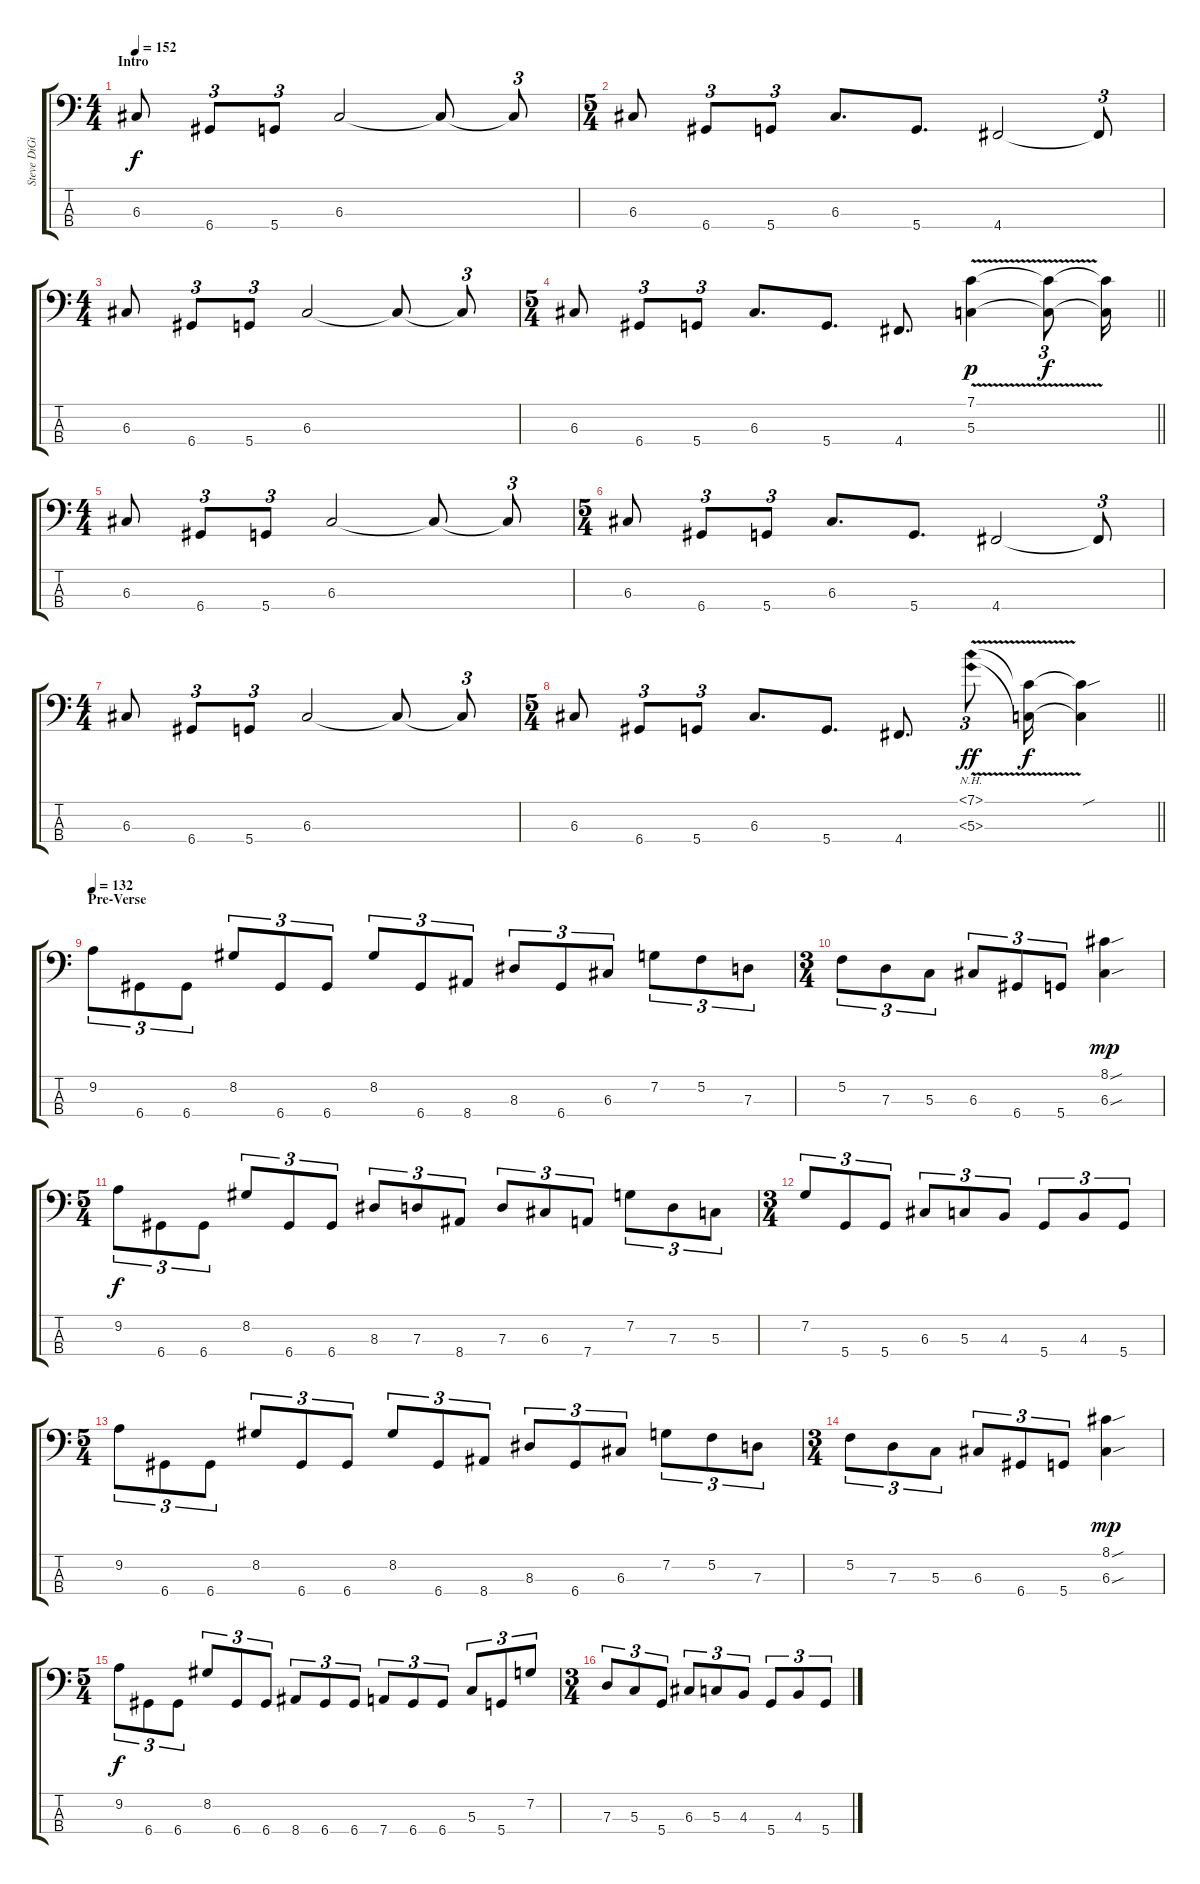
\track ("Steve DiGiorgio" "Steve DiGi") {instrument electricbassfinger}
\staff {score tabs}
\tuning (F2 C2 G1 D1) {hide}
\ts (4 4)
\section ("" "Intro")
\tempo 152
\clef f4
\ks c
6.3.8{dy f instrument electricbassfinger} 6.4.8{tu (3 2)} 5.4.8{tu (3 2)} 6.3.2 6.3{t}.8 6.3{t}.8{tu (3 2)} |
\ts (5 4)
6.3.8 6.4.8{tu (3 2)} 5.4.8{tu (3 2)} 6.3.8{d} 5.4.8{d} 4.4.2 4.4{t}.8{tu (3 2)} |
\ts (4 4)
6.3.8 6.4.8{tu (3 2)} 5.4.8{tu (3 2)} 6.3.2 6.3{t}.8 6.3{t}.8{tu (3 2)} |
\ts (5 4)
\barLineRight lightlight
6.3.8 6.4.8{tu (3 2)} 5.4.8{tu (3 2)} 6.3.8{d} 5.4.8{d} 4.4.8{d} (7.1{v} 5.3).4{dy p} (7.1{t} 5.3{t}).8{tu (3 2) dy f} (7.1{t} 5.3{t}).16 |
\ts (4 4)
6.3.8 6.4.8{tu (3 2)} 5.4.8{tu (3 2)} 6.3.2 6.3{t}.8 6.3{t}.8{tu (3 2)} |
\ts (5 4)
6.3.8 6.4.8{tu (3 2)} 5.4.8{tu (3 2)} 6.3.8{d} 5.4.8{d} 4.4.2 4.4{t}.8{tu (3 2)} |
\ts (4 4)
6.3.8 6.4.8{tu (3 2)} 5.4.8{tu (3 2)} 6.3.2 6.3{t}.8 6.3{t}.8{tu (3 2)} |
\ts (5 4)
\barLineRight lightlight
6.3.8{instrument electricbassfinger} 6.4.8{tu (3 2)} 5.4.8{tu (3 2)} 6.3.8{d} 5.4.8{d} 4.4.8{d} (7.1{nh v} 5.3{nh}).8{tu (3 2) dy ff instrument electricbassfinger} (7.1{t} 5.3{t}).16{dy f} (7.1{sou t} 5.3{t}).4 |
\section ("" "Pre-Verse")
\tempo 132
9.2.8{tu (3 2) instrument electricbassfinger} 6.4.8{tu (3 2)} 6.4.8{tu (3 2)} 8.2.8{tu (3 2)} 6.4.8{tu (3 2)} 6.4.8{tu (3 2)} 8.2.8{tu (3 2)} 6.4.8{tu (3 2)} 8.4.8{tu (3 2)} 8.3.8{tu (3 2)} 6.4.8{tu (3 2)} 6.3.8{tu (3 2)} 7.2.8{tu (3 2)} 5.2.8{tu (3 2)} 7.3.8{tu (3 2)} |
\ts (3 4)
5.2.8{tu (3 2)} 7.3.8{tu (3 2)} 5.3.8{tu (3 2)} 6.3.8{tu (3 2)} 6.4.8{tu (3 2)} 5.4.8{tu (3 2)} (8.1{sou} 6.3{sou}).4{dy mp} |
\ts (5 4)
9.2.8{tu (3 2) dy f} 6.4.8{tu (3 2)} 6.4.8{tu (3 2)} 8.2.8{tu (3 2)} 6.4.8{tu (3 2)} 6.4.8{tu (3 2)} 8.3.8{tu (3 2)} 7.3.8{tu (3 2)} 8.4.8{tu (3 2)} 7.3.8{tu (3 2)} 6.3.8{tu (3 2)} 7.4.8{tu (3 2)} 7.2.8{tu (3 2)} 7.3.8{tu (3 2)} 5.3.8{tu (3 2)} |
\ts (3 4)
7.2.8{tu (3 2)} 5.4.8{tu (3 2)} 5.4.8{tu (3 2)} 6.3.8{tu (3 2)} 5.3.8{tu (3 2)} 4.3.8{tu (3 2)} 5.4.8{tu (3 2)} 4.3.8{tu (3 2)} 5.4.8{tu (3 2)} |
\ts (5 4)
9.2.8{tu (3 2)} 6.4.8{tu (3 2)} 6.4.8{tu (3 2)} 8.2.8{tu (3 2)} 6.4.8{tu (3 2)} 6.4.8{tu (3 2)} 8.2.8{tu (3 2)} 6.4.8{tu (3 2)} 8.4.8{tu (3 2)} 8.3.8{tu (3 2)} 6.4.8{tu (3 2)} 6.3.8{tu (3 2)} 7.2.8{tu (3 2)} 5.2.8{tu (3 2)} 7.3.8{tu (3 2)} |
\ts (3 4)
5.2.8{tu (3 2)} 7.3.8{tu (3 2)} 5.3.8{tu (3 2)} 6.3.8{tu (3 2)} 6.4.8{tu (3 2)} 5.4.8{tu (3 2)} (8.1{sou} 6.3{sou}).4{dy mp} |
\ts (5 4)
9.2.8{tu (3 2) dy f} 6.4.8{tu (3 2)} 6.4.8{tu (3 2)} 8.2.8{tu (3 2)} 6.4.8{tu (3 2)} 6.4.8{tu (3 2)} 8.4.8{tu (3 2)} 6.4.8{tu (3 2)} 6.4.8{tu (3 2)} 7.4.8{tu (3 2)} 6.4.8{tu (3 2)} 6.4.8{tu (3 2)} 5.3.8{tu (3 2)} 5.4.8{tu (3 2)} 7.2.8{tu (3 2)} |
\ts (3 4)
7.3.8{tu (3 2)} 5.3.8{tu (3 2)} 5.4.8{tu (3 2)} 6.3.8{tu (3 2)} 5.3.8{tu (3 2)} 4.3.8{tu (3 2)} 5.4.8{tu (3 2)} 4.3.8{tu (3 2)} 5.4.8{tu (3 2)}
